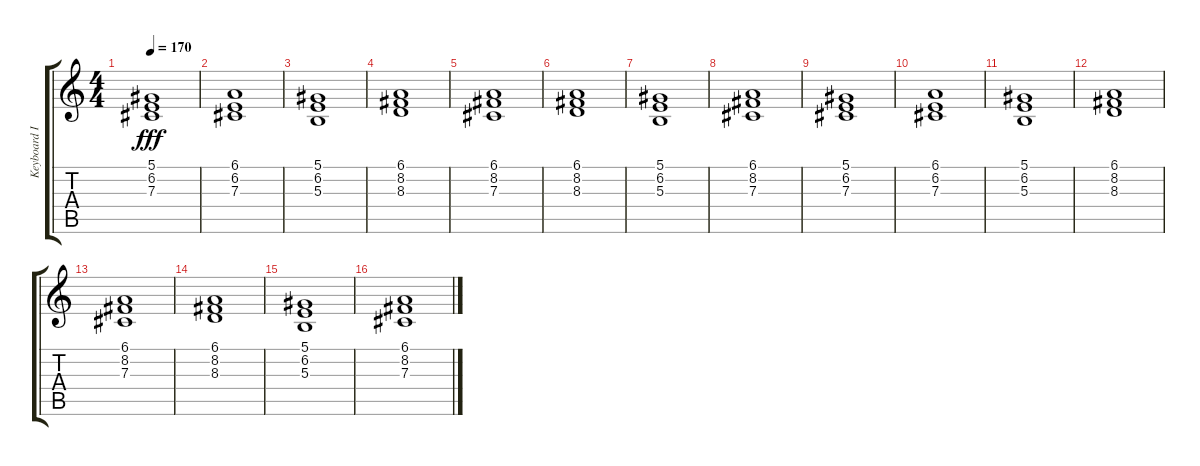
\track ("Keyboard II" "Keyboard I") {instrument stringensemble1}
\staff {score tabs}
\tuning (Eb4 Bb3 Gb3 Db3 Ab2 Eb2) {hide}
\ts (4 4)
\tempo 170
\clef g2
\ks c
(5.1 6.2 7.3).1{dy fff} |
(6.1 6.2 7.3).1 |
(5.1 6.2 5.3).1 |
(6.1 8.2 8.3).1 |
(6.1 8.2 7.3).1 |
(6.1 8.2 8.3).1 |
(5.1 6.2 5.3).1 |
(6.1 8.2 7.3).1 |
(5.1 6.2 7.3).1 |
(6.1 6.2 7.3).1 |
(5.1 6.2 5.3).1 |
(6.1 8.2 8.3).1 |
(6.1 8.2 7.3).1 |
(6.1 8.2 8.3).1 |
(5.1 6.2 5.3).1 |
(6.1 8.2 7.3).1
